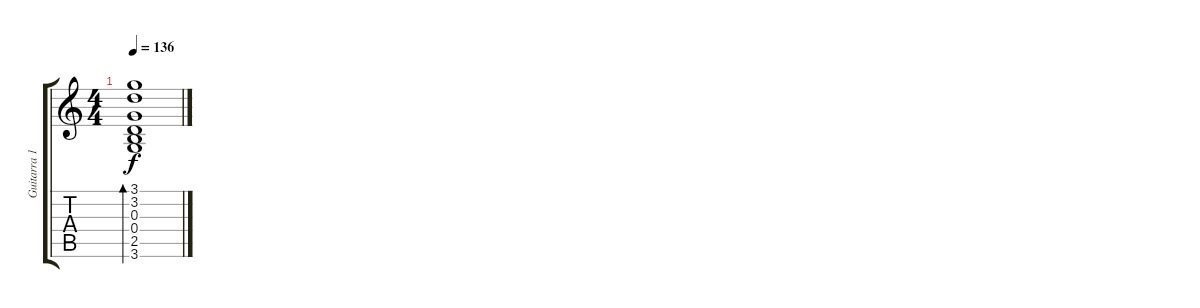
\track ("Guitarra 1" "Guitarra 1") {instrument acousticguitarsteel}
\staff {score tabs}
\tuning (E4 B3 G3 D3 A2 E2) {hide}
\ts (4 4)
\tempo 136
\clef g2
\ks c
(3.1{t} 3.2{t} 0.3{t} 0.4{t} 2.5{t} 3.6{t}).1{bd 120 dy f}
